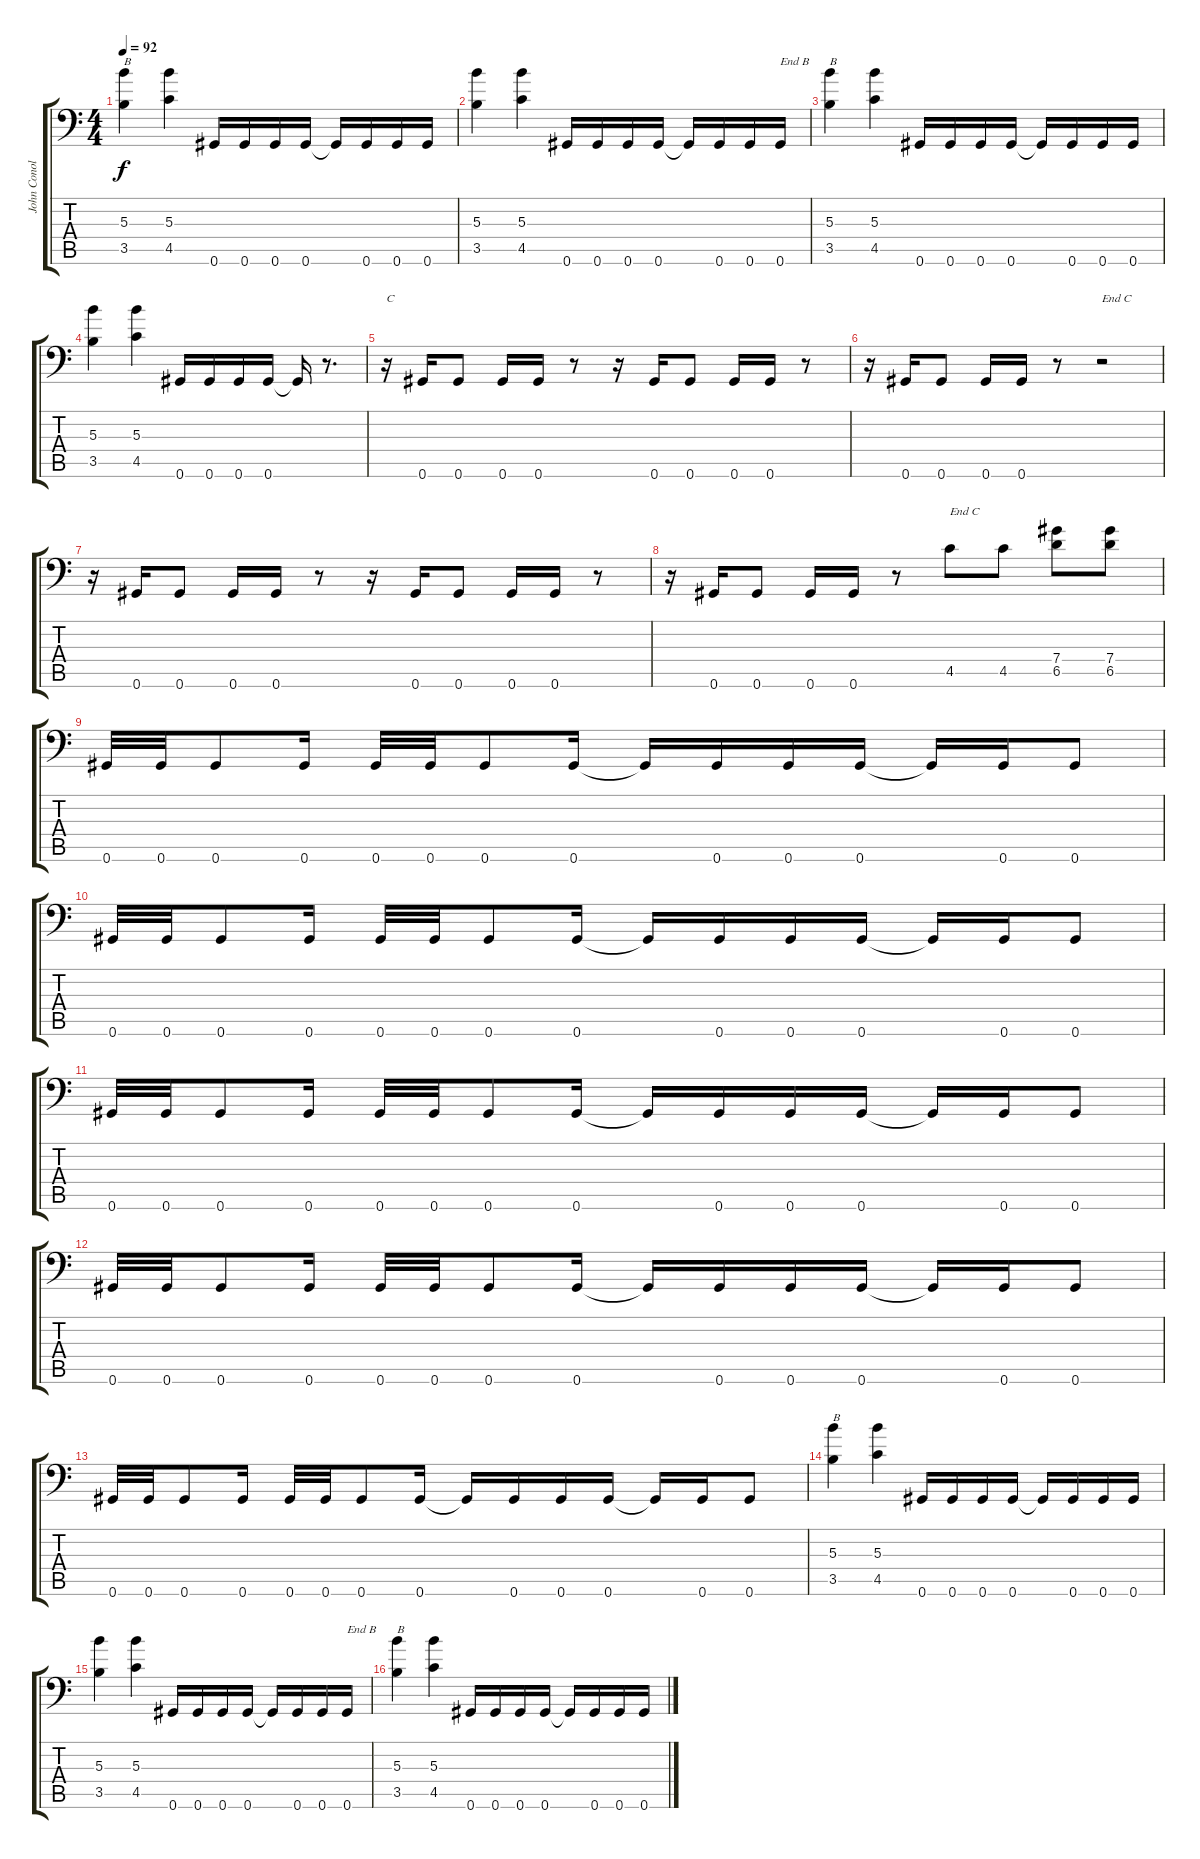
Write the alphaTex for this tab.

\track ("John Conolly - Guitar" "John Conol") {instrument distortionguitar}
\staff {score tabs}
\tuning (Eb4 Bb3 Gb3 Db3 Ab2 Ab1) {hide}
\ts (4 4)
\tempo 92
\clef f4
\ks c
(5.3 3.5).4{txt "B" dy f} (5.3 4.5).4 0.6.16 0.6.16 0.6.16 0.6.16 0.6{t}.16 0.6.16 0.6.16 0.6.16 |
(5.3 3.5).4 (5.3 4.5).4 0.6.16 0.6.16 0.6.16 0.6.16 0.6{t}.16 0.6.16 0.6.16 0.6.16{txt "End B"} |
(5.3 3.5).4{txt "B"} (5.3 4.5).4 0.6.16 0.6.16 0.6.16 0.6.16 0.6{t}.16 0.6.16 0.6.16 0.6.16 |
(5.3 3.5).4 (5.3 4.5).4 0.6.16 0.6.16 0.6.16 0.6.16 0.6{t}.16 r.8{d} |
r.16{txt "C"} 0.6.16 0.6.8 0.6.16 0.6.16 r.8 r.16 0.6.16 0.6.8 0.6.16 0.6.16 r.8 |
r.16 0.6.16 0.6.8 0.6.16 0.6.16 r.8 r.2{txt "End C"} |
r.16 0.6.16 0.6.8 0.6.16 0.6.16 r.8 r.16 0.6.16 0.6.8 0.6.16 0.6.16 r.8 |
r.16 0.6.16 0.6.8 0.6.16 0.6.16 r.8 4.5.8{txt "End C"} 4.5.8 (7.4 6.5).8 (7.4 6.5).8 |
0.6.32 0.6.32 0.6.8 0.6.16 0.6.32 0.6.32 0.6.8 0.6.16 0.6{t}.16 0.6.16 0.6.16 0.6.16 0.6{t}.16 0.6.16 0.6.8 |
0.6.32 0.6.32 0.6.8 0.6.16 0.6.32 0.6.32 0.6.8 0.6.16 0.6{t}.16 0.6.16 0.6.16 0.6.16 0.6{t}.16 0.6.16 0.6.8 |
0.6.32 0.6.32 0.6.8 0.6.16 0.6.32 0.6.32 0.6.8 0.6.16 0.6{t}.16 0.6.16 0.6.16 0.6.16 0.6{t}.16 0.6.16 0.6.8 |
0.6.32 0.6.32 0.6.8 0.6.16 0.6.32 0.6.32 0.6.8 0.6.16 0.6{t}.16 0.6.16 0.6.16 0.6.16 0.6{t}.16 0.6.16 0.6.8 |
0.6.32 0.6.32 0.6.8 0.6.16 0.6.32 0.6.32 0.6.8 0.6.16 0.6{t}.16 0.6.16 0.6.16 0.6.16 0.6{t}.16 0.6.16 0.6.8 |
(5.3 3.5).4{txt "B"} (5.3 4.5).4 0.6.16 0.6.16 0.6.16 0.6.16 0.6{t}.16 0.6.16 0.6.16 0.6.16 |
(5.3 3.5).4 (5.3 4.5).4 0.6.16 0.6.16 0.6.16 0.6.16 0.6{t}.16 0.6.16 0.6.16 0.6.16{txt "End B"} |
(5.3 3.5).4{txt "B"} (5.3 4.5).4 0.6.16 0.6.16 0.6.16 0.6.16 0.6{t}.16 0.6.16 0.6.16 0.6.16
